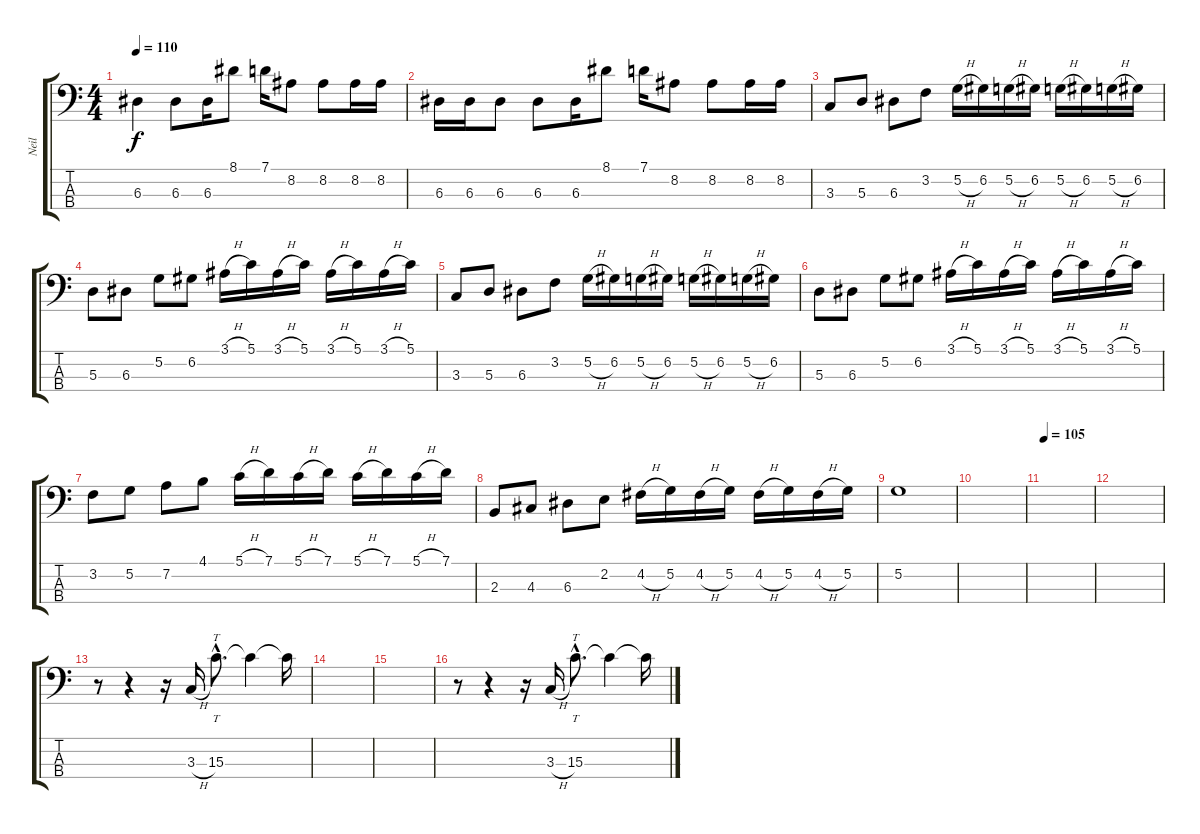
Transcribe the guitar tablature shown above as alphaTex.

\track ("Neil" "Neil") {instrument electricbassfinger}
\staff {score tabs}
\tuning (G2 D2 A1 E1) {hide}
\ts (4 4)
\tempo 110
\clef f4
\ks c
6.3.4{dy f} 6.3.8 6.3.16 8.1.8 7.1.16 8.2.8 8.2.8 8.2.16 8.2.16 |
6.3.16 6.3.16 6.3.8 6.3.8 6.3.16 8.1.8 7.1.16 8.2.8 8.2.8 8.2.16 8.2.16 |
3.3.8 5.3.8 6.3.8 3.2.8 5.2{h}.16 6.2.16 5.2{h}.16 6.2.16 5.2{h}.16 6.2.16 5.2{h}.16 6.2.16 |
5.3.8 6.3.8 5.2.8 6.2.8 3.1{h}.16 5.1.16 3.1{h}.16 5.1.16 3.1{h}.16 5.1.16 3.1{h}.16 5.1.16 |
3.3.8 5.3.8 6.3.8 3.2.8 5.2{h}.16 6.2.16 5.2{h}.16 6.2.16 5.2{h}.16 6.2.16 5.2{h}.16 6.2.16 |
5.3.8 6.3.8 5.2.8 6.2.8 3.1{h}.16 5.1.16 3.1{h}.16 5.1.16 3.1{h}.16 5.1.16 3.1{h}.16 5.1.16 |
3.2.8 5.2.8 7.2.8 4.1.8 5.1{h}.16 7.1.16 5.1{h}.16 7.1.16 5.1{h}.16 7.1.16 5.1{h}.16 7.1.16 |
2.3.8 4.3.8 6.3.8 2.2.8 4.2{h}.16 5.2.16 4.2{h}.16 5.2.16 4.2{h}.16 5.2.16 4.2{h}.16 5.2.16 |
5.2.1 |
|
\tempo 105
|
|
r.8 r.4 r.16 3.3{h}.16 15.3{hac}.8{tt d} 15.3{t}.4 15.3{t}.16 |
|
|
r.8 r.4 r.16 3.3{h}.16 15.3{hac}.8{tt d} 15.3{t}.4 15.3{t}.16
